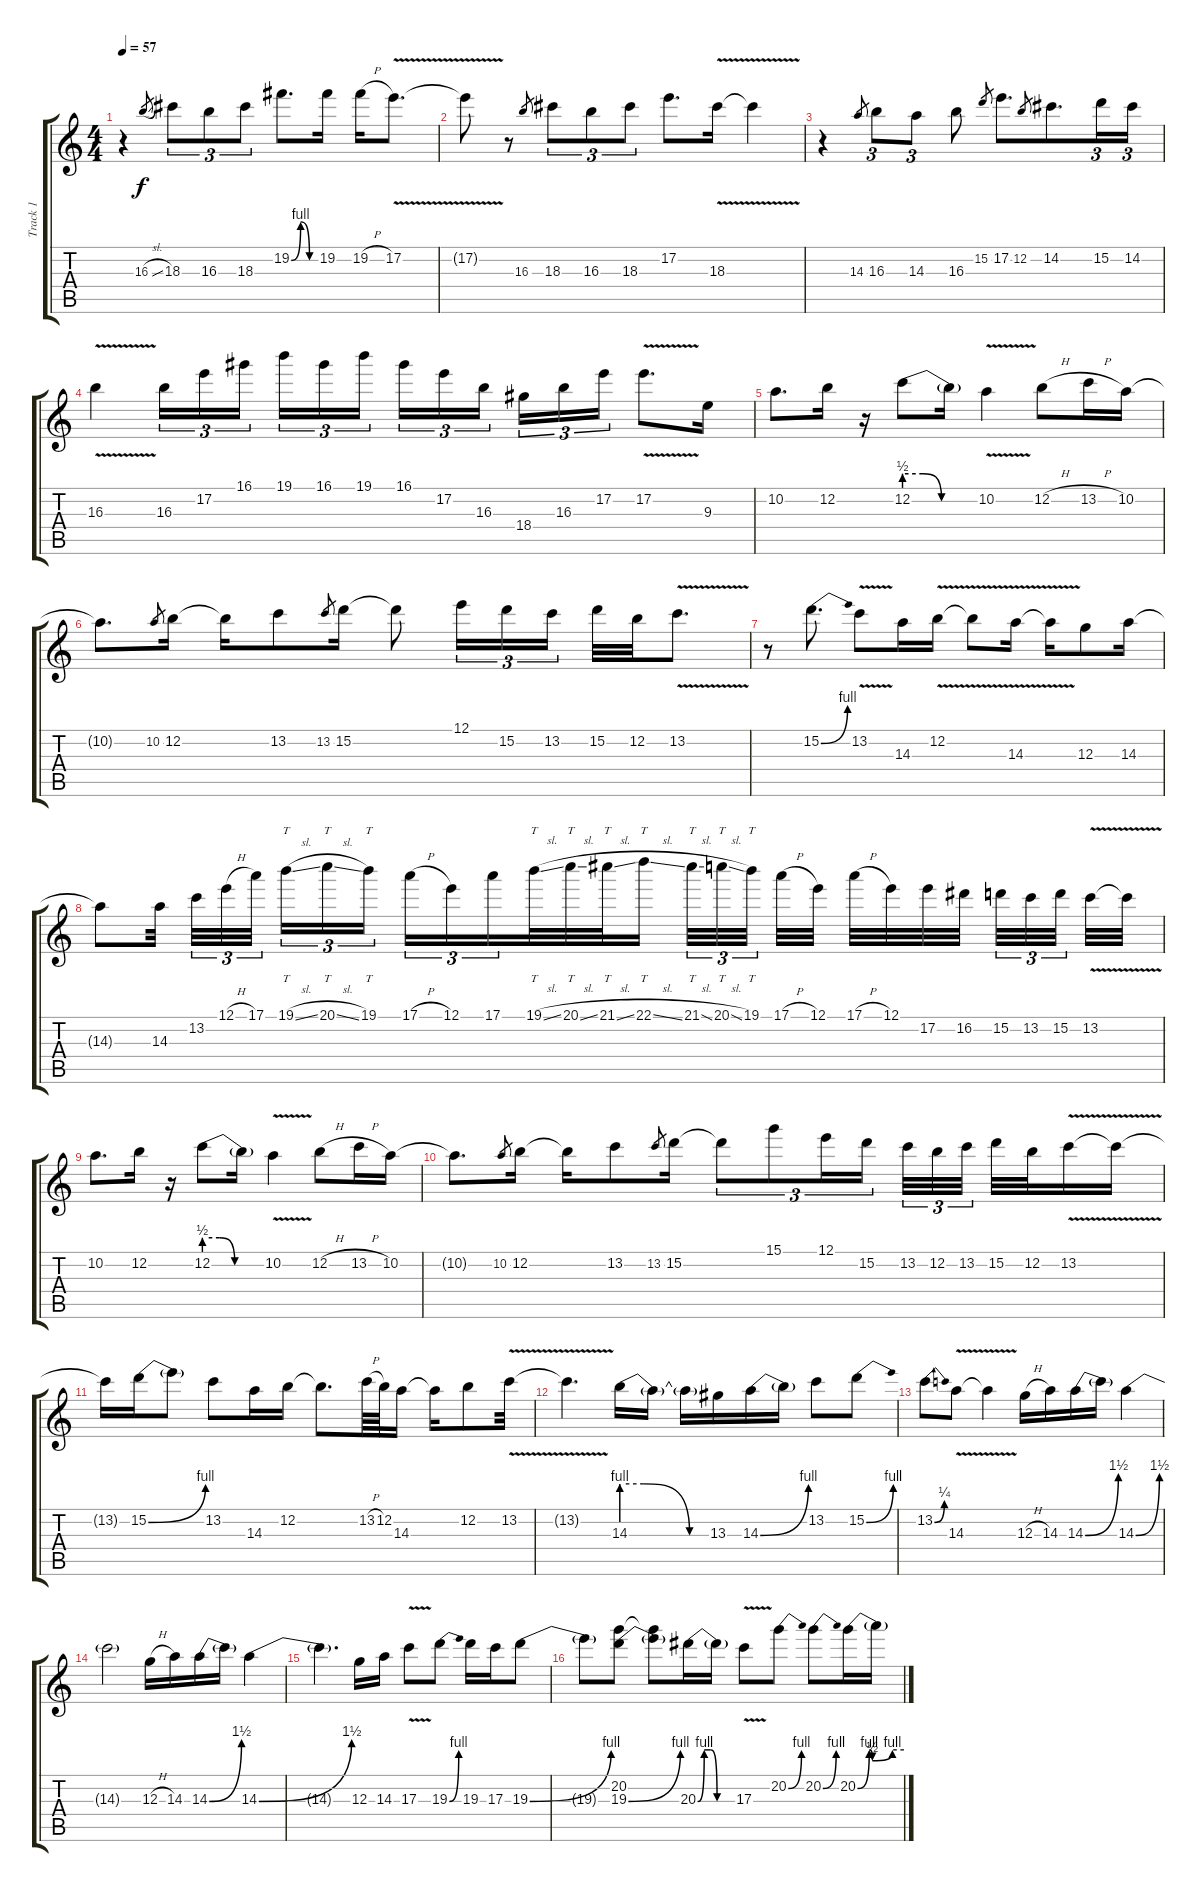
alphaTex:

\track ("Track 1" "Track 1") {instrument overdrivenguitar}
\staff {score tabs}
\tuning (E4 B3 G3 D3 A2 E2) {hide}
\ts (4 4)
\tempo 57
\clef g2
\ks c
r.4{dy f} 16.3{sl}.8{gr beam split} 18.3.8{tu (3 2)} 16.3.8{tu (3 2)} 18.3.8{tu (3 2)} 19.2{be (custom 0 0 23 4 45 0 60 0)}.8{d beam merge} 19.2.16{beam split} 19.2{h}.16{beam merge} 17.2{v}.8{d} |
17.2{t}.8 r.8 16.3.8{gr} 18.3.8{tu (3 2)} 16.3.8{tu (3 2)} 18.3.8{tu (3 2)} 17.2.8{d} 18.3{v}.16 18.3{t}.4 |
r.4 14.3.8{gr} 16.3.8{tu (3 2)} 14.3.8{tu (3 2)} 16.3.8 15.2.8{gr} 17.2.8{d} 12.2.8{gr} 14.2.8{d beam merge} 15.2.16{tu (3 2)} 14.2.16{tu (3 2)} |
16.3{v}.4 16.3.16{tu (3 2)} 17.2.16{tu (3 2)} 16.1.16{tu (3 2)} 19.1.16{tu (3 2)} 16.1.16{tu (3 2)} 19.1.16{tu (3 2)} 16.1.16{tu (3 2)} 17.2.16{tu (3 2)} 16.3.16{tu (3 2)} 18.4.16{tu (3 2)} 16.3.16{tu (3 2)} 17.2.16{tu (3 2)} 17.2{v}.8{d} 9.3.16 |
10.2.8{d} 12.2.16 r.16 12.2{be (custom 0 2 15 2 30 0 60 0)}.8 12.2{t}.16 10.2{v}.4 12.2{h}.8 13.2{h}.16 10.2.16 |
10.2{t}.8{d} 10.2.8{gr} 12.2.16 12.2{t}.16 13.2.8 13.2.8{gr} 15.2.16 15.2{t}.8 12.1.16{tu (3 2)} 15.2.16{tu (3 2)} 13.2.16{tu (3 2)} 15.2.32 12.2.32 13.2{v}.8{d} |
r.8 15.2{be (bend 0 0 60 4)}.8{d} 13.2{v}.8 14.3.16{beam merge} 12.2{v}.16{beam split} 12.2{t}.8{beam merge} 14.3{v}.16{beam split} 14.3{t}.16 12.3.8 14.3.16 |
14.3{t}.8 14.3.32{beam splitsecondary} 13.2.32{tu (3 2)} 12.1{h}.32{tu (3 2) beam merge} 17.1.32{tu (3 2) beam split} 19.1{sl}.16{tt tu (3 2) beam merge} 20.1{sl}.16{tt tu (3 2)} 19.1.16{tt tu (3 2)} 17.1{h}.16{tu (3 2)} 12.1.16{tu (3 2)} 17.1.16{tu (3 2) beam merge} 19.1{sl}.32{tt beam merge} 20.1{sl}.32{tt} 21.1{sl}.32{tt} 22.1{sl}.16{tt beam split} 21.1{sl}.32{tt tu (3 2)} 20.1{sl}.32{tt tu (3 2)} 19.1.32{tt tu (3 2) beam splitsecondary} 17.1{h}.32{beam merge} 12.1.32{beam splitsecondary} 17.1{h}.32 12.1.32 17.2.32 16.2.32{beam split} 15.2.32{tu (3 2)} 13.2.32{tu (3 2)} 15.2.32{tu (3 2) beam splitsecondary} 13.2{v}.32{beam merge} 13.2{t}.32 |
10.2.8{d} 12.2.16 r.16 12.2{be (custom 0 2 15 2 30 0 60 0)}.8 12.2{t}.16 10.2{v}.4 12.2{h}.8 13.2{h}.16 10.2.16 |
10.2{t}.8{d} 10.2.8{gr} 12.2.16 12.2{t}.16 13.2.8 13.2.8{gr} 15.2.16 15.2{t}.8{tu (3 2)} 15.1.8{tu (3 2)} 12.1.16{tu (3 2)} 15.2.16{tu (3 2)} 13.2.32{tu (3 2)} 12.2.32{tu (3 2)} 13.2.32{tu (3 2) beam splitsecondary} 15.2.32 12.2.32 13.2{v}.16 13.2{t}.16 |
13.2{t}.16 15.2{be (bend 0 0 60 4)}.16 15.2{t}.8 13.2.8 14.3.16{beam merge} 12.2.16 12.2{t}.8{d beam merge} 13.2{h}.64 12.2.64{beam merge} 14.3.16{beam split} 14.3{t}.16{beam merge} 12.2.8{beam merge} 13.2{v}.32 |
13.2{t}.4{d} 14.3{be (custom 0 4 15 4 46 0 60 0)}.16 14.3{t}.16 14.3{t}.16 13.3.16 14.3{be (bend 0 0 60 4)}.16 14.3{t}.16 13.2.8 15.2{be (bend 0 0 60 4)}.8 |
13.2{be (bend 0 0 60 1)}.8 14.3{v}.8 14.3{t}.4 12.3{h}.16 14.3.16 14.3{be (bend 0 0 60 6)}.16 14.3{t}.16 14.3{be (bend 0 0 60 6)}.4 |
14.3{t}.2 12.3{h}.16 14.3.16 14.3{be (bend 0 0 60 6)}.16 14.3{t}.16 14.3{be (bend 0 0 60 6)}.4 |
14.3{t}.4{d} 12.3.16 14.3.16 17.3{v}.8 19.3{be (bend 0 0 60 4)}.8 19.3.16 17.3.16 19.3{be (bend 0 0 60 4)}.8 |
19.3{t}.8 (20.2 19.3{be (bend 0 0 60 4)}).8 (20.2{t} 19.3{t}).8 20.3{be (custom 0 0 10 4 20 4 30 0 60 0)}.16 20.3{t}.16 17.3{v}.8 20.2{be (bend 0 0 60 4)}.8 20.2{be (bend 0 0 60 4)}.8 20.2{be (custom 0 0 15 4 19 2 45 4 60 4)}.16 20.2{t}.16
